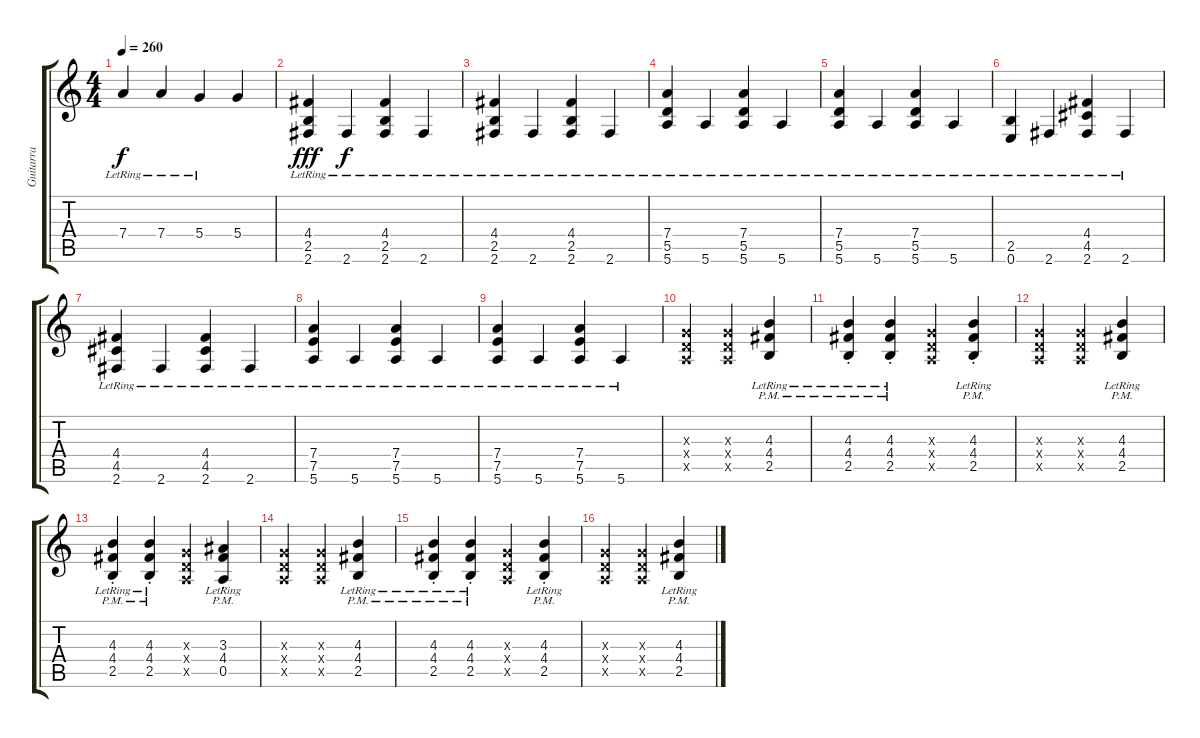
\track ("Guitarra" "Guitarra") {instrument distortionguitar}
\staff {score tabs}
\tuning (E4 B3 G3 D3 A2 E2) {hide}
\ts (4 4)
\tempo 260
\clef g2
\ks c
7.4{lr}.4{dy f} 7.4{lr}.4 5.4{lr}.4 5.4.4 |
(4.4{lr} 2.5{lr} 2.6{lr}).4{dy fff} 2.6{lr}.4{dy f} (4.4{lr} 2.5{lr} 2.6{lr}).4 2.6{lr}.4 |
(4.4{lr} 2.5{lr} 2.6{lr}).4 2.6{lr}.4 (4.4{lr} 2.5{lr} 2.6{lr}).4 2.6{lr}.4 |
(7.4{lr} 5.5{lr} 5.6{lr}).4 5.6{lr}.4 (7.4{lr} 5.5{lr} 5.6{lr}).4 5.6{lr}.4 |
(7.4{lr} 5.5{lr} 5.6{lr}).4 5.6{lr}.4 (7.4{lr} 5.5{lr} 5.6{lr}).4 5.6{lr}.4 |
(2.5 0.6{lr}).4 2.6{lr}.4 (4.4{lr} 4.5{lr} 2.6{lr}).4 2.6{lr}.4 |
(4.4{lr} 4.5{lr} 2.6{lr}).4 2.6{lr}.4 (4.4{lr} 4.5{lr} 2.6{lr}).4 2.6{lr}.4 |
(7.4{lr} 7.5{lr} 5.6{lr}).4 5.6{lr}.4 (7.4{lr} 7.5{lr} 5.6{lr}).4 5.6{lr}.4 |
(7.4{lr} 7.5{lr} 5.6{lr}).4 5.6{lr}.4 (7.4{lr} 7.5{lr} 5.6{lr}).4 5.6{lr}.4 |
(0.3{x} 0.4{x} 0.5{x}).4 (0.3{x} 0.4{x} 0.5{x}).4 (4.3{pm lr} 4.4{pm lr} 2.5{pm lr}).4 |
(4.3{pm lr} 4.4{pm st lr} 2.5{pm st lr}).4 (4.3{pm lr} 4.4{pm st lr} 2.5{pm st lr}).4 (0.3{x} 0.4{x} 0.5{x}).4 (4.3{pm lr} 4.4{pm st lr} 2.5{pm st lr}).4 |
(0.3{x} 0.4{x} 0.5{x}).4 (0.3{x} 0.4{x} 0.5{x}).4 (4.3{pm lr} 4.4{pm lr} 2.5{pm lr}).4 |
(4.3{pm lr} 4.4{pm st lr} 2.5{pm st lr}).4 (4.3{pm lr} 4.4{pm st lr} 2.5{pm st lr}).4 (0.3{x} 0.4{x} 0.5{x}).4 (3.3{pm lr} 4.4{pm st lr} 0.5{pm st lr}).4 |
(0.3{x} 0.4{x} 0.5{x}).4 (0.3{x} 0.4{x} 0.5{x}).4 (4.3{pm lr} 4.4{pm lr} 2.5{pm lr}).4 |
(4.3{pm lr} 4.4{pm st lr} 2.5{pm st lr}).4 (4.3{pm lr} 4.4{pm st lr} 2.5{pm st lr}).4 (0.3{x} 0.4{x} 0.5{x}).4 (4.3{pm lr} 4.4{pm st lr} 2.5{pm st lr}).4 |
(0.3{x} 0.4{x} 0.5{x}).4 (0.3{x} 0.4{x} 0.5{x}).4 (4.3{pm lr} 4.4{pm lr} 2.5{pm lr}).4
